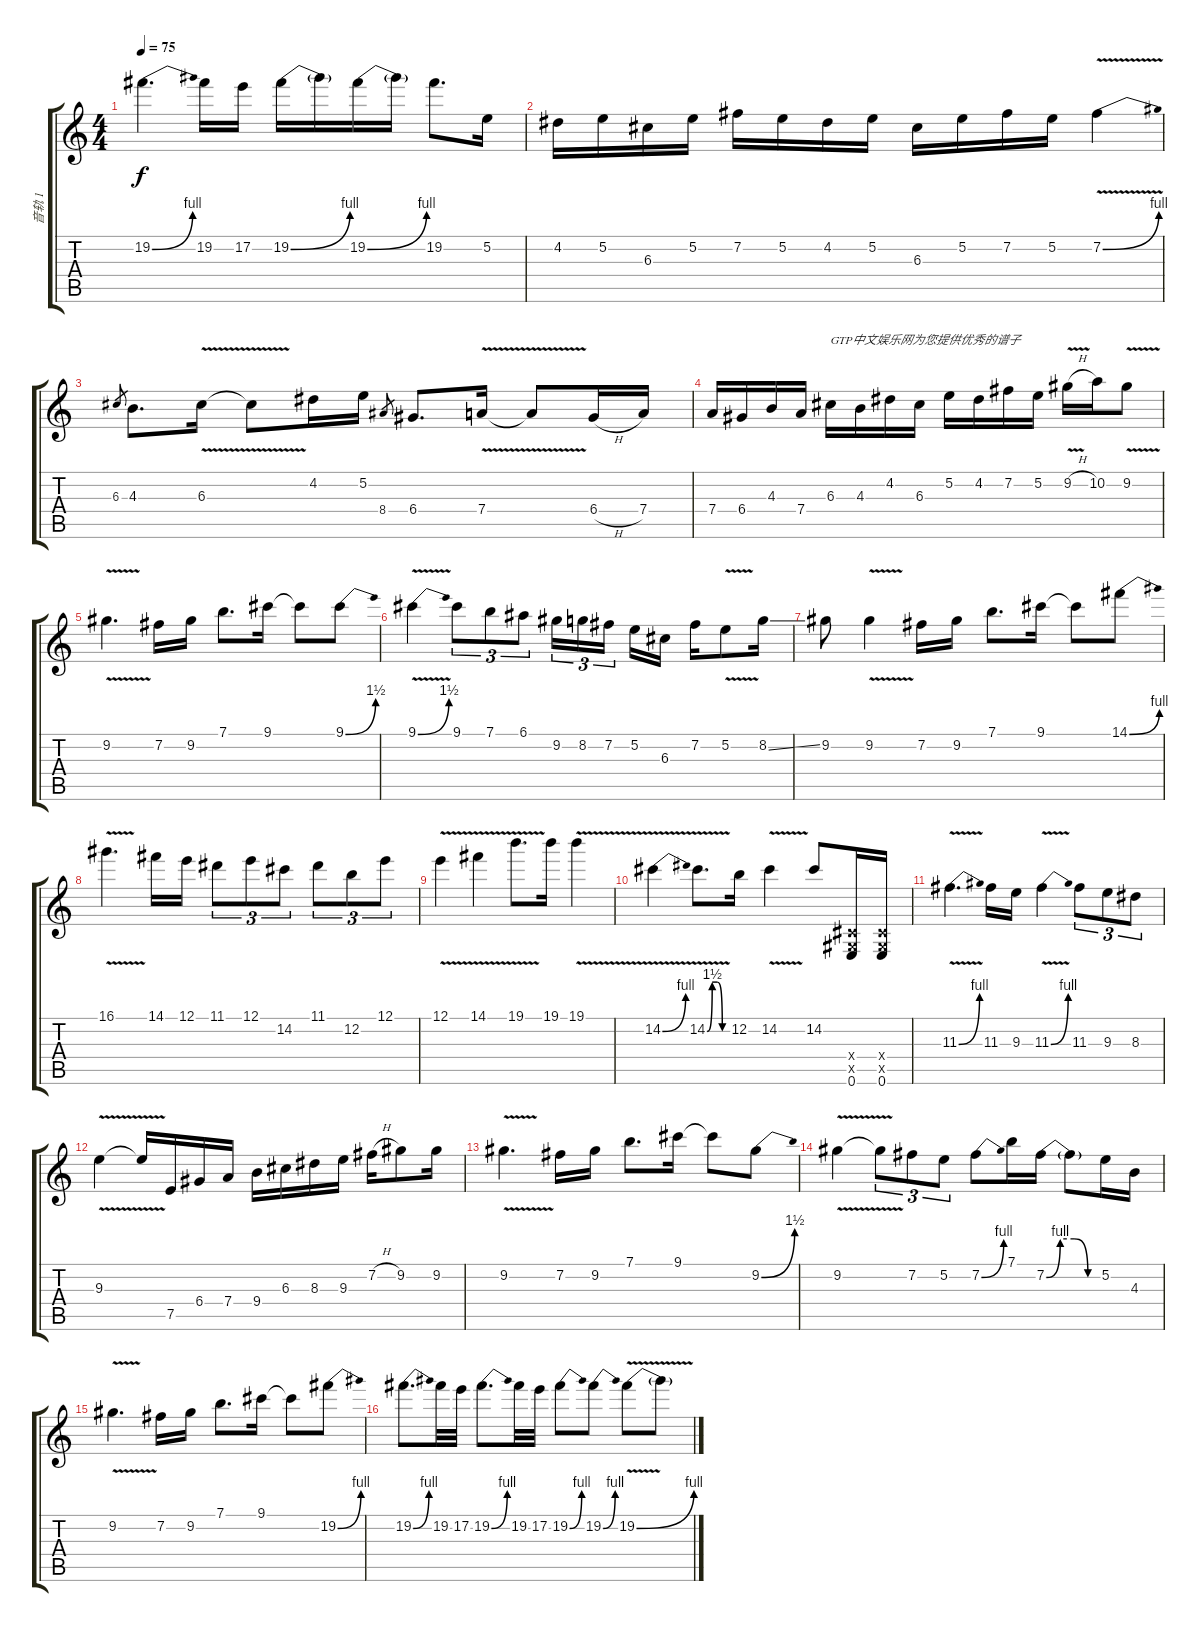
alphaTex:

\track ("音轨 1" "音轨 1") {instrument overdrivenguitar}
\staff {score tabs}
\tuning (E4 B3 G3 D3 A2 E2) {hide}
\ts (4 4)
\tempo 75
\clef g2
\ks c
19.2{be (bend 0 0 60 4)}.4{d dy f} 19.2.16 17.2.16 19.2{be (bend 0 0 60 4)}.16 19.2{t}.16 19.2{be (bend 0 0 60 4)}.16 19.2{t}.16 19.2.8{d} 5.2.16 |
4.2.16 5.2.16 6.3.16 5.2.16 7.2.16 5.2.16 4.2.16 5.2.16 6.3.16 5.2.16 7.2.16 5.2.16 7.2{be (bend 0 0 60 4) v}.4 |
6.3.8{gr} 4.3.8{d} 6.3{v}.16 6.3{t}.8 4.2.16 5.2.16 8.4.8{gr} 6.4.8{d} 7.4{v}.16 7.4{t}.8 6.4{h}.16 7.4.16 |
7.4.16 6.4.16 4.3.16 7.4.16 6.3.16{txt "GTP中文娱乐网为您提供优秀的谱子"} 4.3.16 4.2.16 6.3.16 5.2.16 4.2.16 7.2.16 5.2.16 9.2{v h}.16 10.2.16 9.2{v}.8 |
9.2{v}.4{d} 7.2.16 9.2.16 7.1.8{d} 9.1.16 9.1{t}.8 9.1{be (bend 0 0 60 6)}.8 |
9.1{be (bend 0 0 60 6) v}.4 9.1.8{tu (3 2)} 7.1.8{tu (3 2)} 6.1.8{tu (3 2)} 9.2.16{tu (3 2)} 8.2.16{tu (3 2)} 7.2.16{tu (3 2) beam splitsecondary} 5.2.16 6.3.16 7.2.16 5.2{v}.8 8.2{ss}.16 |
9.2.8 9.2{v}.4 7.2.16 9.2.16 7.1.8{d} 9.1.16 9.1{t}.8 14.1{be (bend 0 0 60 4)}.8 |
16.1{v}.4{d} 14.1.16 12.1.16 11.1.8{tu (3 2)} 12.1.8{tu (3 2)} 14.2.8{tu (3 2)} 11.1.8{tu (3 2)} 12.2.8{tu (3 2)} 12.1.8{tu (3 2)} |
12.1{v}.4 14.1{v}.4 19.1{v}.8{d} 19.1.16 19.1{v}.4 |
14.2{be (bend 0 0 60 4) v}.4 14.2{be (custom 0 0 15 6 30 6 45 0 60 0) v}.8{d} 12.2.16 14.2{v}.4 14.2.8 (-1.4{x} -1.5{x} 0.6).16 (-1.4{x} -1.5{x} 0.6).16 |
11.3{be (bend 0 0 60 4) v}.4{d} 11.3.16 9.3.16 11.3{be (bend 0 0 60 4) v}.4 11.3.8{tu (3 2)} 9.3.8{tu (3 2)} 8.3.8{tu (3 2)} |
9.3{v}.4 9.3{t}.16 7.5.16 6.4.16 7.4.16 9.4.16 6.3.16 8.3.16 9.3.16 7.2{h}.16 9.2.8 9.2.16 |
9.2{v}.4{d} 7.2.16 9.2.16 7.1.8{d} 9.1.16 9.1{t}.8 9.2{be (bend 0 0 60 6)}.8 |
9.2{v}.4 9.2{t}.8{tu (3 2)} 7.2.8{tu (3 2)} 5.2.8{tu (3 2)} 7.2{be (bend 0 0 60 4)}.8 7.1.16 7.2{be (custom 0 0 15 4 30 4 45 0 60 0)}.16 7.2{t}.8 5.2.16 4.3.16 |
9.2{v}.4{d} 7.2.16 9.2.16 7.1.8{d} 9.1.16 9.1{t}.8 19.2{be (bend 0 0 60 4)}.8 |
19.2{be (bend 0 0 60 4)}.8{d} 19.2.32 17.2.32 19.2{be (bend 0 0 60 4)}.8{d} 19.2.32 17.2.32 19.2{be (bend 0 0 60 4)}.8 19.2{be (bend 0 0 60 4)}.8 19.2{be (bend 0 0 60 4) v}.8 19.2{t}.8
